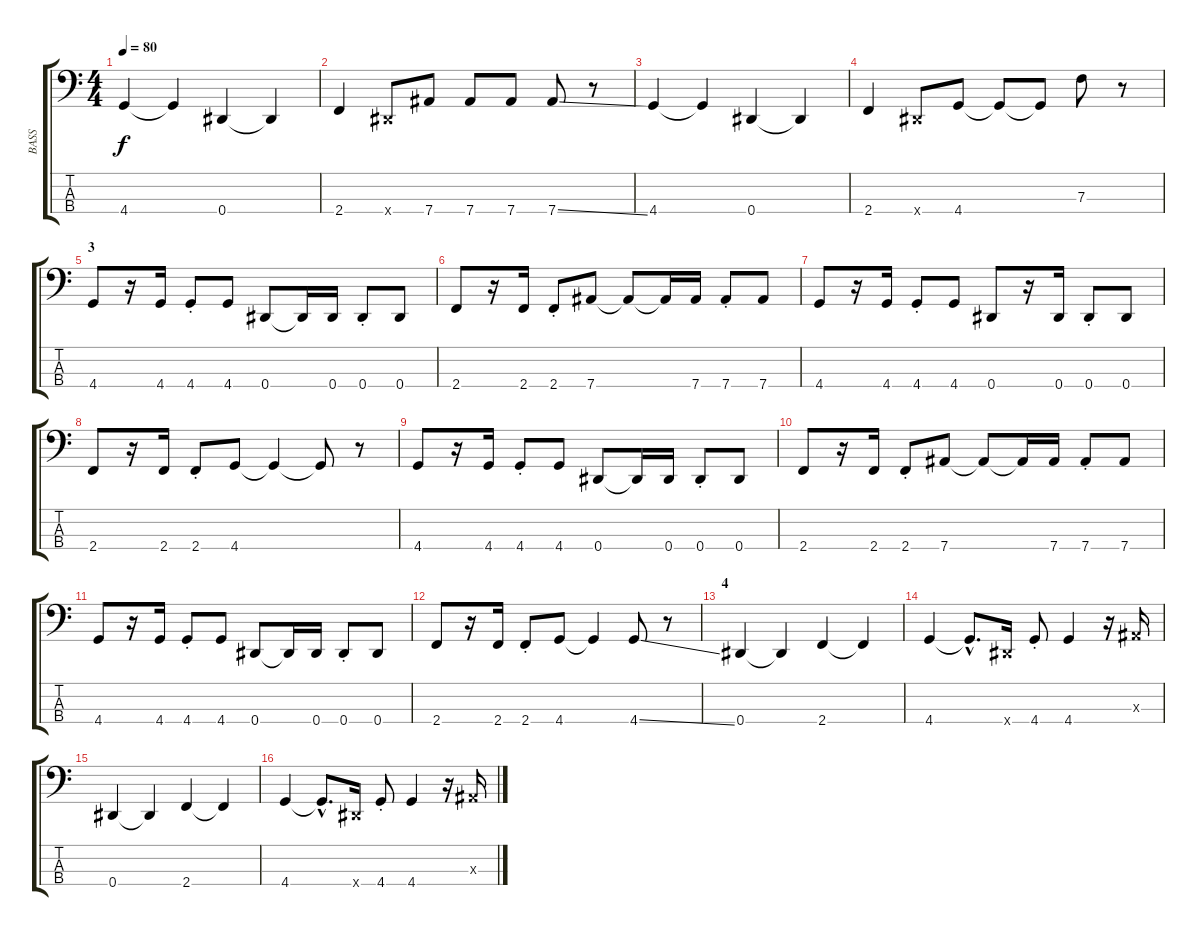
\track ("BASS" "BASS") {instrument fretlessbass}
\staff {score tabs}
\tuning (Ab2 Eb2 Bb1 Eb1) {hide}
\ts (4 4)
\tempo 80
\clef f4
\ks c
4.4.4{dy f} 4.4{t}.4 0.4.4 0.4{t}.4 |
2.4.4 0.4{x}.8 7.4.8 7.4.8 7.4.8 7.4{ss}.8 r.8 |
4.4.4 4.4{t}.4 0.4.4 0.4{t}.4 |
2.4.4 0.4{x}.8 4.4.8 4.4{t}.8 4.4{t}.8 7.3.8 r.8 |
\section ("" "3")
4.4.8 r.16 4.4.16 4.4{st}.8 4.4.8 0.4.8 0.4{t}.16 0.4.16 0.4{st}.8 0.4.8 |
2.4.8 r.16 2.4.16 2.4{st}.8 7.4.8 7.4{t}.8 7.4{t}.16 7.4.16 7.4{st}.8 7.4.8 |
4.4.8 r.16 4.4.16 4.4{st}.8 4.4.8 0.4.8 r.16 0.4.16 0.4{st}.8 0.4.8 |
2.4.8 r.16 2.4.16 2.4{st}.8 4.4.8 4.4{t}.4 4.4{t}.8 r.8 |
4.4.8 r.16 4.4.16 4.4{st}.8 4.4.8 0.4.8 0.4{t}.16 0.4.16 0.4{st}.8 0.4.8 |
2.4.8 r.16 2.4.16 2.4{st}.8 7.4.8 7.4{t}.8 7.4{t}.16 7.4.16 7.4{st}.8 7.4.8 |
4.4.8 r.16 4.4.16 4.4{st}.8 4.4.8 0.4.8 0.4{t}.16 0.4.16 0.4{st}.8 0.4.8 |
2.4.8 r.16 2.4.16 2.4{st}.8 4.4.8 4.4{t}.4 4.4{ss}.8 r.8 |
\section ("" "4")
0.4.4 0.4{t}.4 2.4.4 2.4{t}.4 |
4.4.4 4.4{hac t}.8{d} 0.4{x}.16 4.4{st}.8 4.4.4 r.16 0.3{x}.16 |
0.4.4 0.4{t}.4 2.4.4 2.4{t}.4 |
4.4.4 4.4{hac t}.8{d} 0.4{x}.16 4.4{st}.8 4.4.4 r.16 0.3{x}.16
